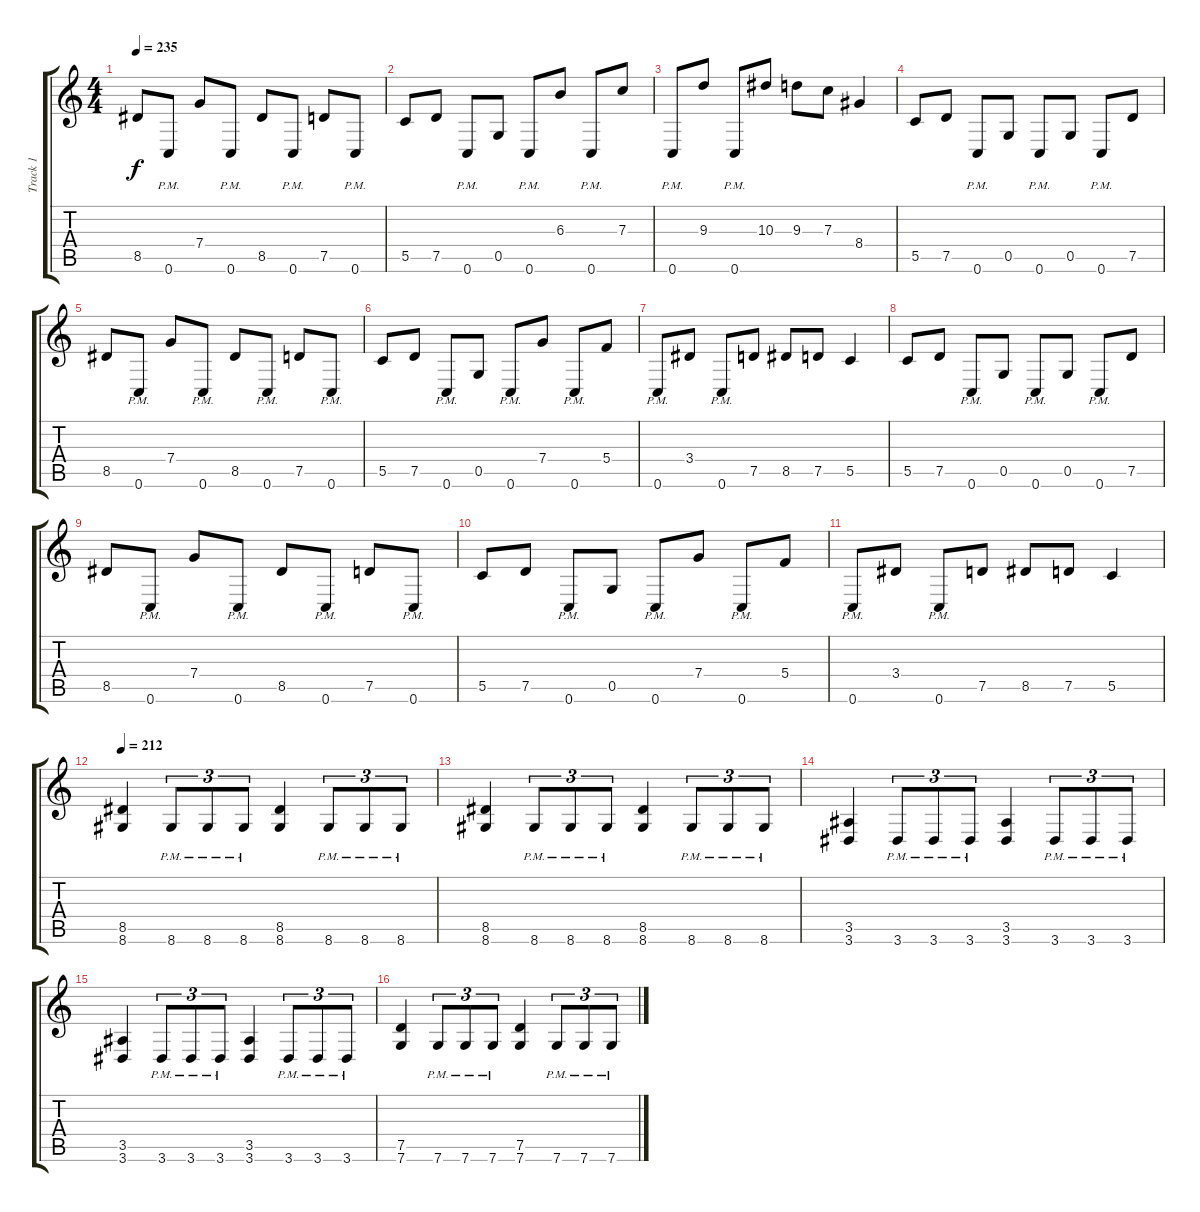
\track ("Track 1" "Track 1") {instrument distortionguitar}
\staff {score tabs}
\tuning (D4 A3 F3 C3 G2 C2) {hide}
\ts (4 4)
\tempo 235
\clef g2
\ks c
8.5.8{dy f} 0.6{pm}.8 7.4.8 0.6{pm}.8 8.5.8 0.6{pm}.8 7.5.8 0.6{pm}.8 |
5.5.8 7.5.8 0.6{pm}.8 0.5.8 0.6{pm}.8 6.3.8 0.6{pm}.8 7.3.8 |
0.6{pm}.8 9.3.8 0.6{pm}.8 10.3.8 9.3.8 7.3.8 8.4.4 |
5.5.8 7.5.8 0.6{pm}.8 0.5.8 0.6{pm}.8 0.5.8 0.6{pm}.8 7.5.8 |
8.5.8 0.6{pm}.8 7.4.8 0.6{pm}.8 8.5.8 0.6{pm}.8 7.5.8 0.6{pm}.8 |
5.5.8 7.5.8 0.6{pm}.8 0.5.8 0.6{pm}.8 7.4.8 0.6{pm}.8 5.4.8 |
0.6{pm}.8 3.4.8 0.6{pm}.8 7.5.8 8.5.8 7.5.8 5.5.4 |
5.5.8 7.5.8 0.6{pm}.8 0.5.8 0.6{pm}.8 0.5.8 0.6{pm}.8 7.5.8 |
8.5.8 0.6{pm}.8 7.4.8 0.6{pm}.8 8.5.8 0.6{pm}.8 7.5.8 0.6{pm}.8 |
5.5.8 7.5.8 0.6{pm}.8 0.5.8 0.6{pm}.8 7.4.8 0.6{pm}.8 5.4.8 |
0.6{pm}.8 3.4.8 0.6{pm}.8 7.5.8 8.5.8 7.5.8 5.5.4 |
\tempo 212
(8.5 8.6).4 8.6{pm}.8{tu (3 2)} 8.6{pm}.8{tu (3 2)} 8.6{pm}.8{tu (3 2)} (8.5 8.6).4 8.6{pm}.8{tu (3 2)} 8.6{pm}.8{tu (3 2)} 8.6{pm}.8{tu (3 2)} |
(8.5 8.6).4 8.6{pm}.8{tu (3 2)} 8.6{pm}.8{tu (3 2)} 8.6{pm}.8{tu (3 2)} (8.5 8.6).4 8.6{pm}.8{tu (3 2)} 8.6{pm}.8{tu (3 2)} 8.6{pm}.8{tu (3 2)} |
(3.5 3.6).4 3.6{pm}.8{tu (3 2)} 3.6{pm}.8{tu (3 2)} 3.6{pm}.8{tu (3 2)} (3.5 3.6).4 3.6{pm}.8{tu (3 2)} 3.6{pm}.8{tu (3 2)} 3.6{pm}.8{tu (3 2)} |
(3.5 3.6).4 3.6{pm}.8{tu (3 2)} 3.6{pm}.8{tu (3 2)} 3.6{pm}.8{tu (3 2)} (3.5 3.6).4 3.6{pm}.8{tu (3 2)} 3.6{pm}.8{tu (3 2)} 3.6{pm}.8{tu (3 2)} |
(7.5 7.6).4 7.6{pm}.8{tu (3 2)} 7.6{pm}.8{tu (3 2)} 7.6{pm}.8{tu (3 2)} (7.5 7.6).4 7.6{pm}.8{tu (3 2)} 7.6{pm}.8{tu (3 2)} 7.6{pm}.8{tu (3 2)}
